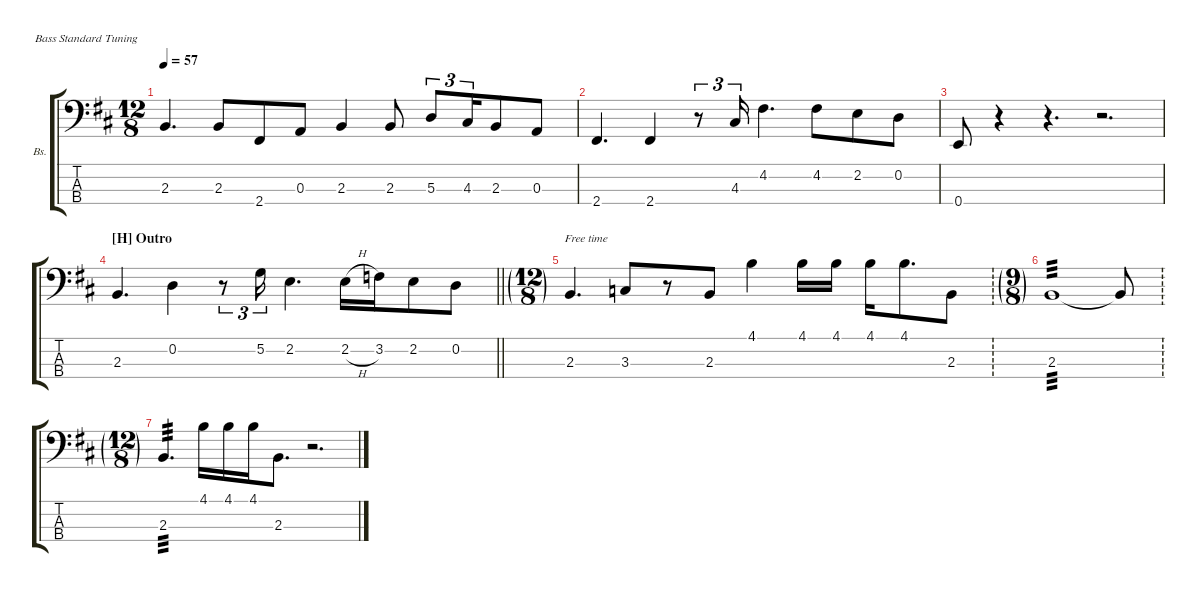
\defaultSystemsLayout 4
\hideDynamics
\bracketExtendMode groupsimilarinstruments
\firstSystemTrackNameOrientation horizontal
\otherSystemsTrackNameOrientation horizontal
\track ("Bass" "Bs.") {instrument electricbassfinger}
\staff {score tabs}
\tuning (G2 D2 A1 E1)
\ts (12 8)
\tempo 57
\clef f4
\ks d
2.3.4{d dy p} 2.3.8 2.4.8 0.3.8 2.3.4 2.3.8 5.3.8{tu (3 2)} 4.3.16{tu (3 2) beam merge} 2.3.8 0.3.8 |
2.4.4{d} 2.4.4 r.8{tu (3 2)} 4.3.16{tu (3 2)} 4.2.4{d} 4.2.8 2.2.8 0.2.8 |
0.4.8 r.4 r.4{d} r.2{d} |
\section ("H" "Outro")
\barLineRight lightlight
2.3.4{d} 0.2.4 r.8{tu (3 2)} 5.2.16{tu (3 2)} 2.2.4{d} 2.2{h}.16 3.2.16 2.2.8 0.2.8 |
\ft
2.3.4{d} 3.3.8 r.8 2.3.8 4.1.4 4.1.16 4.1.16 4.1.16 4.1.8{d} 2.3.8 |
\ts (9 8)
\ft
2.3.1{tp 3 dy pp} 2.3{t}.8 |
\ts (12 8)
\ft
2.3.4{d tp 3} 4.1.16{dy p} 4.1.16 4.1.16 2.3.8{d} r.2{d}
